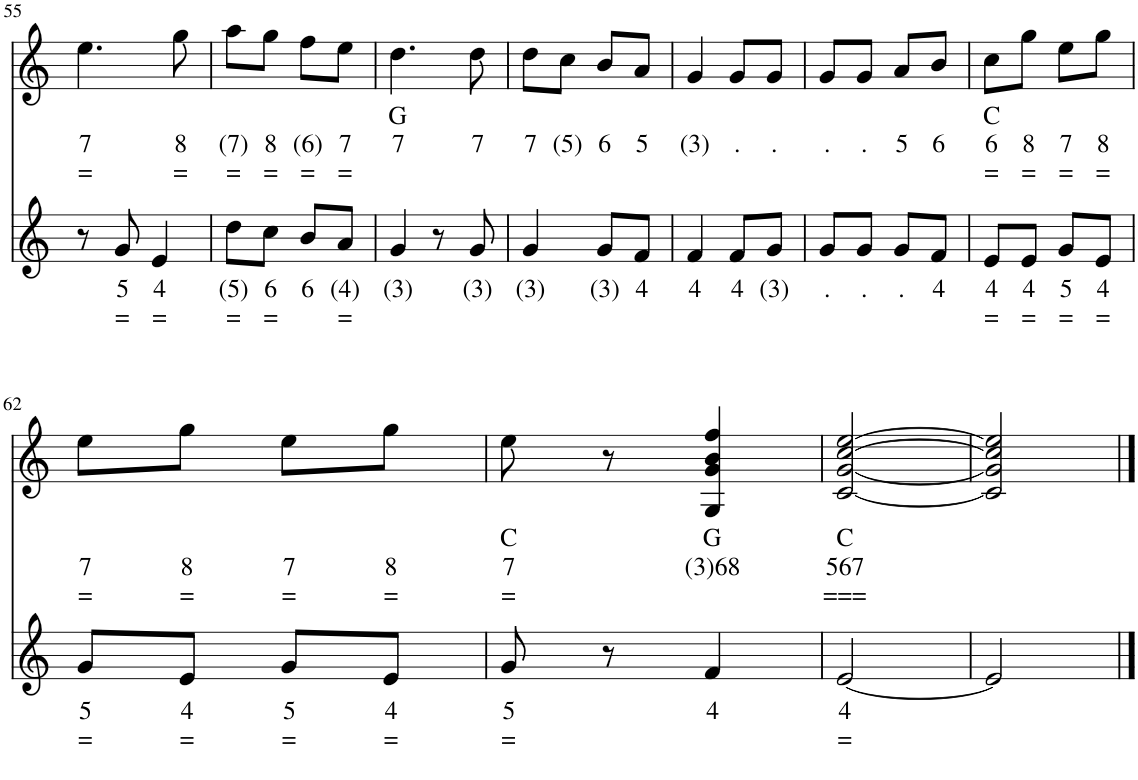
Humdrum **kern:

**kern	**text	**text	**kern	**text	**text	**text
*part2	*part2	*part2	*part1	*part1	*part1	*part1
*staff2	*staff2	*staff2	*staff1	*staff1	*staff1	*staff1
*I"Recorder	*	*	*I"Flute	*	*	*
!!LO:PB:g=z
*clefG2	*	*	*clefG2	*	*	*
*k[]	*	*	*k[]	*	*	*
*M2/4	*	*	*M2/4	*	*	*
=55	=55	=55	=55	=55	=55	=55
!	!	!	!	!	!LO:LY:b	!LO:LY:b
8r	.	.	4.ee\	.	7	=
!	!LO:LY:b	!LO:LY:b	!	!	!	!
8g/	5	=	.	.	.	.
!	!LO:LY:b	!LO:LY:b	!	!	!	!
4e/	4	=	.	.	.	.
!	!	!	!	!	!LO:LY:b	!LO:LY:b
.	.	.	8gg\	.	8	=
=56	=56	=56	=56	=56	=56	=56
!	!LO:LY:b	!LO:LY:b	!	!	!LO:LY:b	!LO:LY:b
8dd\L	(5)	=	8aa\L	.	(7)	=
!	!LO:LY:b	!LO:LY:b	!	!	!LO:LY:b	!LO:LY:b
8cc\J	6	=	8gg\J	.	8	=
!	!LO:LY:b	!	!	!	!LO:LY:b	!LO:LY:b
8b/L	6	.	8ff\L	.	(6)	=
!	!LO:LY:b	!LO:LY:b	!	!	!LO:LY:b	!LO:LY:b
8a/J	(4)	=	8ee\J	.	7	=
=57	=57	=57	=57	=57	=57	=57
!	!LO:LY:b	!	!	!LO:LY:b	!LO:LY:b	!
4g/	(3)	.	4.dd\	G	7	.
8r	.	.	.	.	.	.
!	!LO:LY:b	!	!	!	!LO:LY:b	!
8g/	(3)	.	8dd\	.	7	.
=58	=58	=58	=58	=58	=58	=58
!	!LO:LY:b	!	!	!	!LO:LY:b	!
4g/	(3)	.	8dd\L	.	7	.
!	!	!	!	!	!LO:LY:b	!
.	.	.	8cc\J	.	(5)	.
!	!LO:LY:b	!	!	!	!LO:LY:b	!
8g/L	(3)	.	8b/L	.	6	.
!	!LO:LY:b	!	!	!	!LO:LY:b	!
8f/J	4	.	8a/J	.	5	.
=59	=59	=59	=59	=59	=59	=59
!	!LO:LY:b	!	!	!	!LO:LY:b	!
4f/	4	.	4g/	.	(3)	.
!	!LO:LY:b	!	!	!	!LO:LY:b	!
8f/L	4	.	8g/L	.	.	.
!	!LO:LY:b	!	!	!	!LO:LY:b	!
8g/J	(3)	.	8g/J	.	.	.
=60	=60	=60	=60	=60	=60	=60
!	!LO:LY:b	!	!	!	!LO:LY:b	!
8g/L	.	.	8g/L	.	.	.
!	!LO:LY:b	!	!	!	!LO:LY:b	!
8g/J	.	.	8g/J	.	.	.
!	!LO:LY:b	!	!	!	!LO:LY:b	!
8g/L	.	.	8a/L	.	5	.
!	!LO:LY:b	!	!	!	!LO:LY:b	!
8f/J	4	.	8b/J	.	6	.
=61	=61	=61	=61	=61	=61	=61
!	!LO:LY:b	!LO:LY:b	!	!LO:LY:b	!LO:LY:b	!LO:LY:b
8e/L	4	=	8cc\L	C	6	=
!	!LO:LY:b	!LO:LY:b	!	!	!LO:LY:b	!LO:LY:b
8e/J	4	=	8gg\J	.	8	=
!	!LO:LY:b	!LO:LY:b	!	!	!LO:LY:b	!LO:LY:b
8g/L	5	=	8ee\L	.	7	=
!	!LO:LY:b	!LO:LY:b	!	!	!LO:LY:b	!LO:LY:b
8e/J	4	=	8gg\J	.	8	=
!!LO:LB:g=z
=62	=62	=62	=62	=62	=62	=62
!	!LO:LY:b	!LO:LY:b	!	!	!LO:LY:b	!LO:LY:b
8g/L	5	=	8ee\L	.	7	=
!	!LO:LY:b	!LO:LY:b	!	!	!LO:LY:b	!LO:LY:b
8e/J	4	=	8gg\J	.	8	=
!	!LO:LY:b	!LO:LY:b	!	!	!LO:LY:b	!LO:LY:b
8g/L	5	=	8ee\L	.	7	=
!	!LO:LY:b	!LO:LY:b	!	!	!LO:LY:b	!LO:LY:b
8e/J	4	=	8gg\J	.	8	=
=63	=63	=63	=63	=63	=63	=63
!	!LO:LY:b	!LO:LY:b	!	!LO:LY:b	!LO:LY:b	!LO:LY:b
8g/	5	=	8ee\	C	7	=
8r	.	.	8r	.	.	.
!	!LO:LY:b	!	!	!LO:LY:b	!LO:LY:b	!
4f/	4	.	4G/ 4g/ 4b/ 4ff/	G	(3)68	.
=64	=64	=64	=64	=64	=64	=64
!	!LO:LY:b	!LO:LY:b	!	!LO:LY:b	!LO:LY:b	!LO:LY:b
[2e/	4	=	[2c/ [2g/ [2cc/ [2ee/	C	567	===
=65	=65	=65	=65	=65	=65	=65
2e/]	.	.	2c/] 2g/] 2cc/] 2ee/]	.	.	.
==	==	==	==	==	==	==
*-	*-	*-	*-	*-	*-	*-
